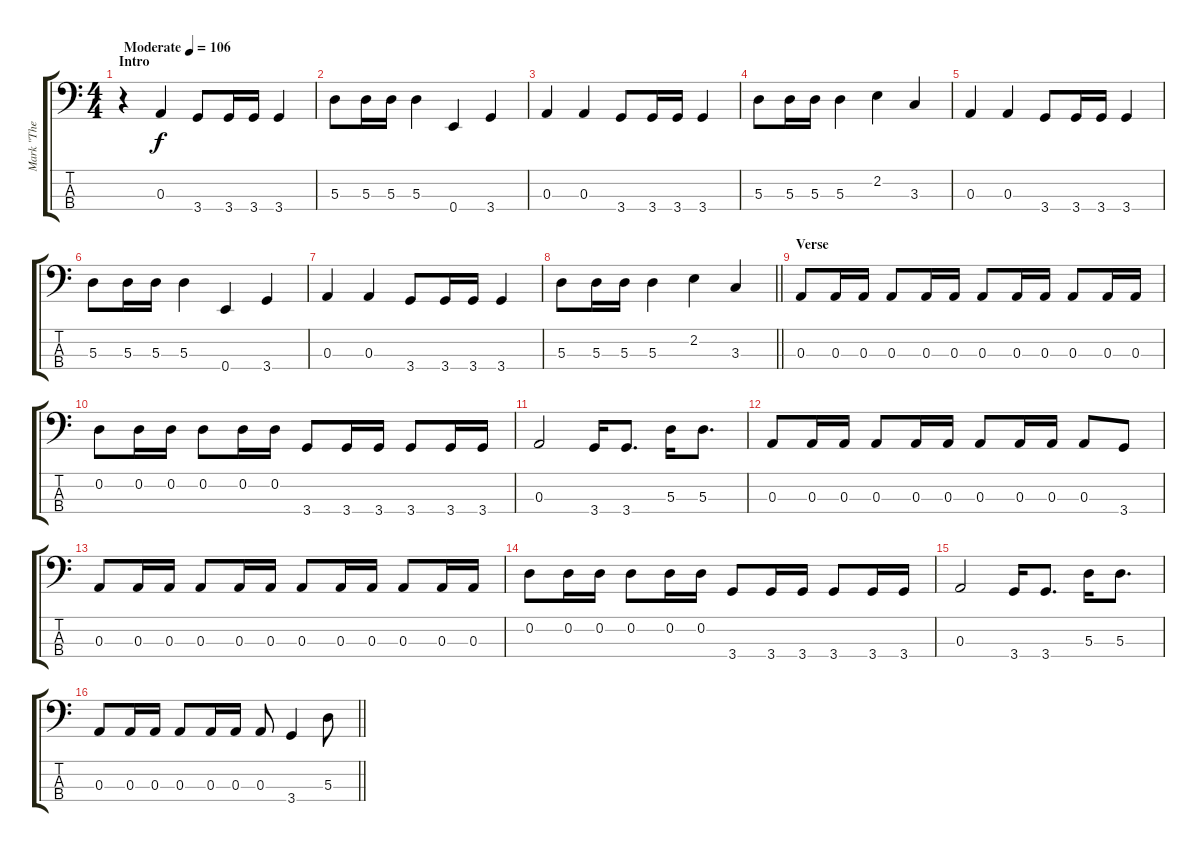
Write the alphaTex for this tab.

\track ("Mark \"The Animal\" Mendoza" "Mark \"The ") {instrument electricbassfinger}
\staff {score tabs}
\tuning (G2 D2 A1 E1) {hide}
\ts (4 4)
\section ("" "Intro")
\tempo (106 "Moderate")
\clef f4
\ks c
r.4{dy f instrument electricbassfinger} 0.3.4 3.4.8 3.4.16 3.4.16 3.4.4 |
5.3.8 5.3.16 5.3.16 5.3.4 0.4.4 3.4.4 |
0.3.4 0.3.4 3.4.8 3.4.16 3.4.16 3.4.4 |
5.3.8 5.3.16 5.3.16 5.3.4 2.2.4 3.3.4 |
0.3.4 0.3.4 3.4.8 3.4.16 3.4.16 3.4.4 |
5.3.8 5.3.16 5.3.16 5.3.4 0.4.4 3.4.4 |
0.3.4 0.3.4 3.4.8 3.4.16 3.4.16 3.4.4 |
\barLineRight lightlight
5.3.8 5.3.16 5.3.16 5.3.4 2.2.4 3.3.4 |
\section ("" "Verse")
0.3.8 0.3.16 0.3.16 0.3.8 0.3.16 0.3.16 0.3.8 0.3.16 0.3.16 0.3.8 0.3.16 0.3.16 |
0.2.8 0.2.16 0.2.16 0.2.8 0.2.16 0.2.16 3.4.8 3.4.16 3.4.16 3.4.8 3.4.16 3.4.16 |
0.3.2 3.4.16 3.4.8{d} 5.3.16 5.3.8{d} |
0.3.8 0.3.16 0.3.16 0.3.8 0.3.16 0.3.16 0.3.8 0.3.16 0.3.16 0.3.8 3.4.8 |
0.3.8 0.3.16 0.3.16 0.3.8 0.3.16 0.3.16 0.3.8 0.3.16 0.3.16 0.3.8 0.3.16 0.3.16 |
0.2.8 0.2.16 0.2.16 0.2.8 0.2.16 0.2.16 3.4.8 3.4.16 3.4.16 3.4.8 3.4.16 3.4.16 |
0.3.2 3.4.16 3.4.8{d} 5.3.16 5.3.8{d} |
\barLineRight lightlight
0.3.8 0.3.16 0.3.16 0.3.8 0.3.16 0.3.16 0.3.8 3.4.4 5.3.8
